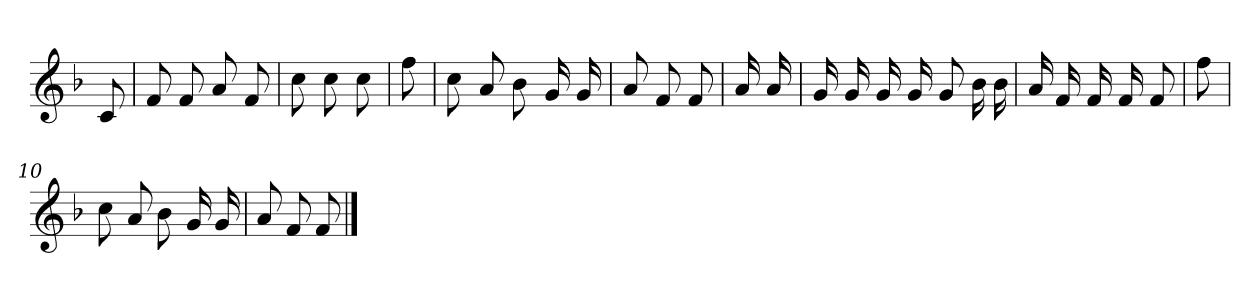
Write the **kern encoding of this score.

**kern
*part1
*staff1
*clefG2
*k[b-]
*F:
=
8c
=1
8f
8f
8a
8f
=2
8cc
8cc
8cc
=3
8ff
=4
8cc
8a
8b-
16g
16g
=5
8a
8f
8f
=6
16a
16a
=7
16g
16g
16g
16g
8g
16b-
16b-
=8
16a
16f
16f
16f
8f
=9
8ff
=10
8cc
8a
8b-
16g
16g
=11
8a
8f
8f
==
*-
